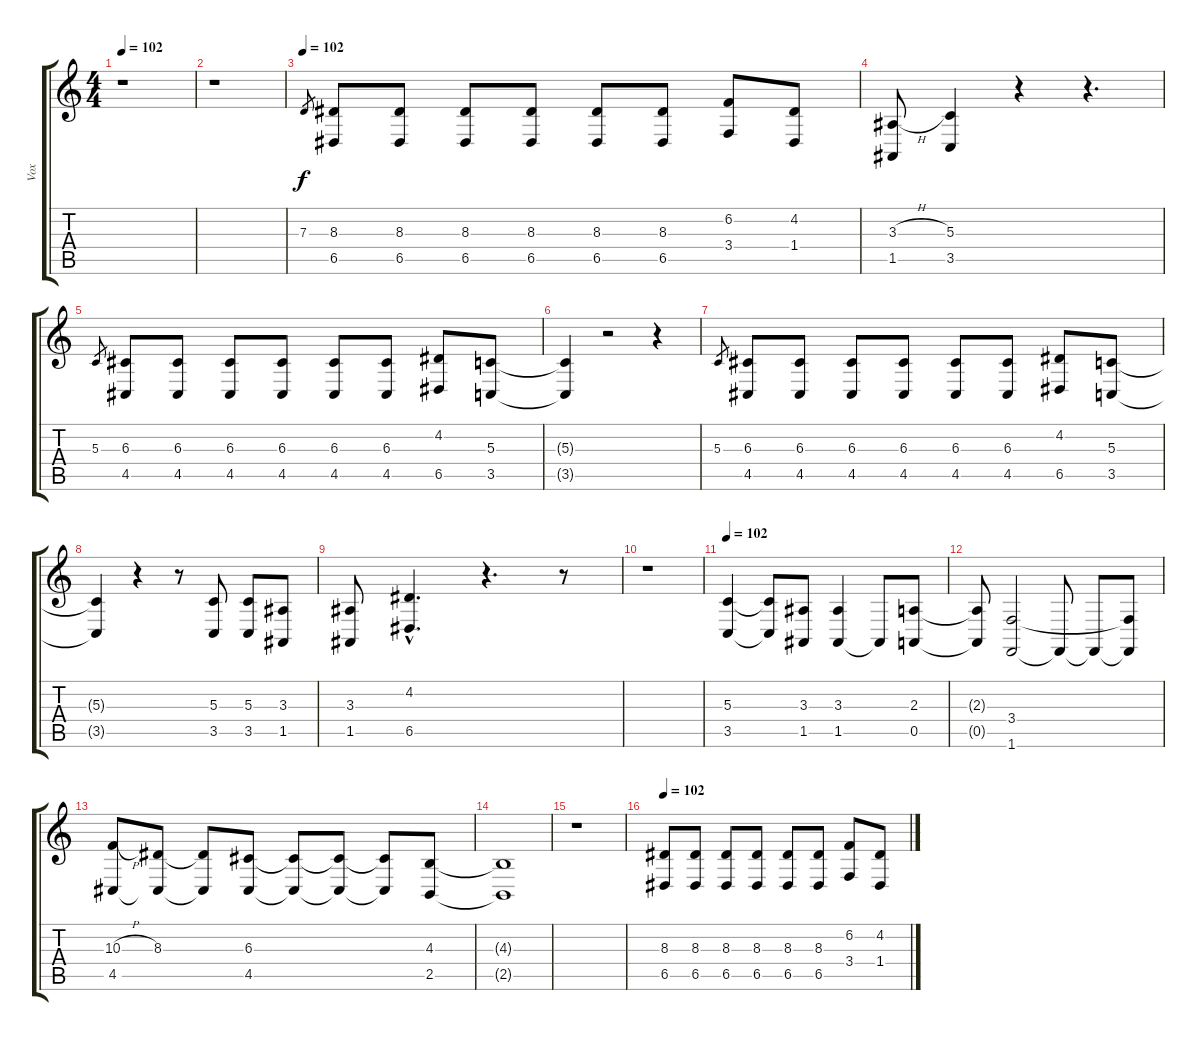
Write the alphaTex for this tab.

\track ("Vox" "Vox") {instrument lead6voice}
\staff {score tabs}
\tuning (E4 B3 G3 D3 A2 E2) {hide}
\ts (4 4)
\tempo 102
\clef g2
\ks c
r.1{dy f} |
r.1 |
\tempo 102
7.3.8{gr} (8.3 6.5).8 (8.3 6.5).8 (8.3 6.5).8 (8.3 6.5).8 (8.3 6.5).8 (8.3 6.5).8 (6.2 3.4).8 (4.2 1.4).8 |
(3.3{h} 1.5).8 (5.3 3.5).4 r.4 r.4{d} |
5.3.8{gr} (6.3 4.5).8 (6.3 4.5).8 (6.3 4.5).8 (6.3 4.5).8 (6.3 4.5).8 (6.3 4.5).8 (4.2 6.5).8 (5.3 3.5).8 |
(5.3{t} 3.5{t}).4 r.2 r.4 |
5.3.8{gr} (6.3 4.5).8 (6.3 4.5).8 (6.3 4.5).8 (6.3 4.5).8 (6.3 4.5).8 (6.3 4.5).8 (4.2 6.5).8 (5.3 3.5).8 |
(5.3{t} 3.5{t}).4 r.4 r.8 (5.3 3.5).8 (5.3 3.5).8 (3.3 1.5).8 |
(3.3 1.5).8 (4.2{hac} 6.5{hac}).4{d} r.4{d} r.8 |
r.1 |
\tempo 102
(5.3 3.5).4 (5.3{t} 3.5{t}).8 (3.3 1.5).8 (3.3 1.5).4 1.5{t}.8 (2.3 0.5).8 |
(2.3{t} 0.5{t}).8 (3.4 1.6).2 1.6{t}.8 1.6{t}.8 (3.4{t} 1.6{t}).8 |
(10.3{h} 4.5).8 (8.3 4.5{t}).8 (8.3{t} 4.5{t}).8 (6.3 4.5).8 (6.3{t} 4.5{t}).8 (6.3{t} 4.5{t}).8 (6.3{t} 4.5{t}).8 (4.3 2.5).8 |
(4.3{t} 2.5{t}).1 |
r.1 |
\tempo 102
(8.3 6.5).8 (8.3 6.5).8 (8.3 6.5).8 (8.3 6.5).8 (8.3 6.5).8 (8.3 6.5).8 (6.2 3.4).8 (4.2 1.4).8
